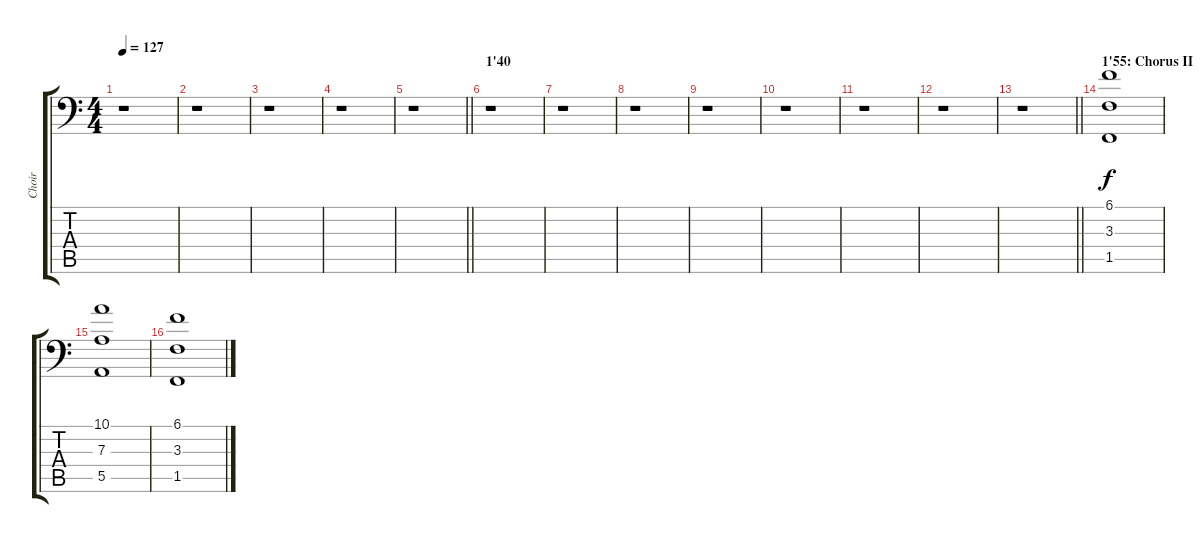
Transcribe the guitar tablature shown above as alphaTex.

\track ("Choir" "Choir") {instrument choiraahs}
\staff {score tabs}
\tuning (B3 Gb3 D3 A2 E2 A1) {hide}
\ts (4 4)
\tempo 127
\clef f4
\ks c
r.1{dy f} |
r.1 |
r.1 |
r.1 |
\barLineRight lightlight
r.1 |
\section ("" "1'40")
r.1 |
r.1 |
r.1 |
r.1 |
r.1 |
r.1 |
r.1 |
\barLineRight lightlight
r.1 |
\section ("" "1'55: Chorus II")
(6.1 3.3 1.5).1 |
(10.1 7.3 5.5).1 |
(6.1 3.3 1.5).1
